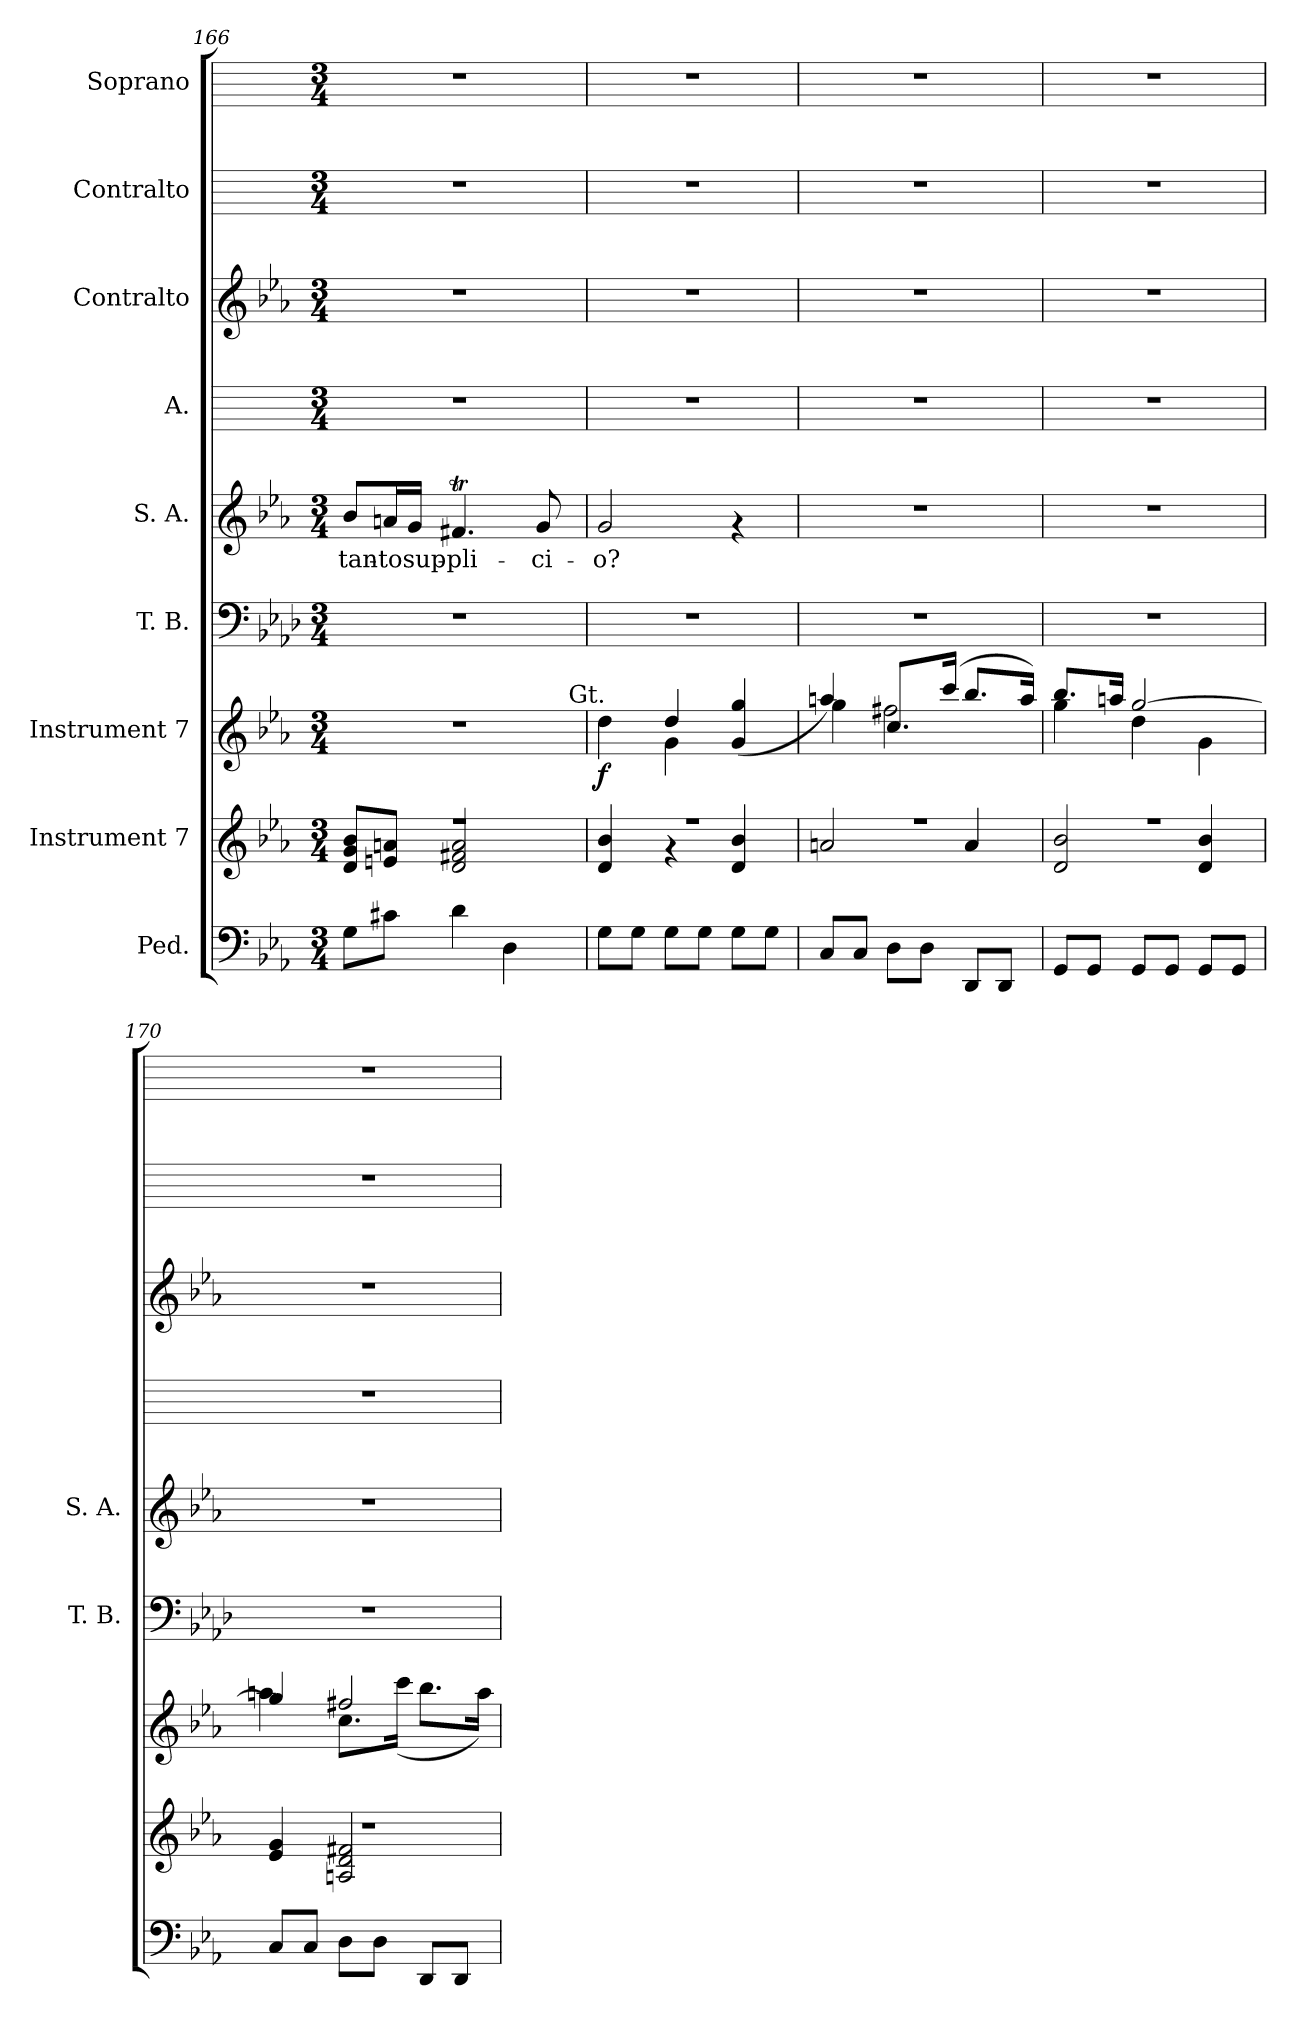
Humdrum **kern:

**kern	**kern	**kern	**dynam	**kern	**kern	**text	**kern	**kern	**kern	**kern
*part9	*part8	*part7	*part7	*part6	*part5	*part5	*part4	*part3	*part2	*part1
*staff9	*staff8	*staff7	*staff7	*staff6	*staff5	*staff5	*staff4	*staff3	*staff2	*staff1
*I"Ped.	*I"Instrument 7	*I"Instrument 7	*	*I"T.  B.	*I"S.  A.	*	*I"A.	*I"Contralto	*I"Contralto	*I"Soprano
*	*	*	*	*I'T.  B.	*I'S.  A.	*	*	*	*	*
!!LO:PB:g=z
*clefF4	*clefG2	*clefG2	*	*clefF4	*clefG2	*	*	*clefG2	*	*
*k[b-e-a-]	*k[b-e-a-]	*k[b-e-a-]	*	*k[b-e-a-d-]	*k[b-e-a-]	*	*k[]	*k[b-e-a-]	*k[]	*k[]
*E-:	*E-:	*E-:	*	*A-:	*E-:	*	*C:	*E-:	*C:	*C:
*M3/4	*M3/4	*M3/4	*	*M3/4	*M3/4	*	*M3/4	*M3/4	*M3/4	*M3/4
=166	=166	=166	=166	=166	=166	=166	=166	=166	=166	=166
*	*^	*	*	*	*	*	*	*	*	*
!	!	!	!	!	!	!	!LO:LY:b:cj	!	!	!	!
*	*	*	*^	*	*	*	*	*	*	*	*
8G\L	2.r	8g/ 8d/ 8b-/L	2.r	2ryy	.	2.r	8b-/L	tan-	2.r	2.r	2.r	2.r
!	!	!	!	!	!	!	!	!LO:LY:b:cj	!	!	!	!
8c#X\J	.	8an/ 8en/J	.	.	.	.	16an/	-to	.	.	.	.
!	!	!	!	!	!	!	!	!LO:LY:b:cj	!	!	!	!
.	.	.	.	.	.	.	16g/J	sup-	.	.	.	.
!	!	!	!	!	!	!	!	!LO:LY:b:cj	!	!	!	!
4d\	.	2a/ 2f#X/ 2d/	.	.	.	.	4.f#Xt/	-pli-	.	.	.	.
4D\	.	.	.	8ryy	.	.	.	.	.	.	.	.
!	!	!	!	!	!	!	!	!LO:LY:b:cj	!	!	!	!
.	.	.	.	16ryy	.	.	8g/	-ci-	.	.	.	.
.	.	.	.	64ryy	.	.	.	.	.	.	.	.
!	!	!	!	!LO:TX:a:t=Gt.	!	!	!	!	!	!	!	!
.	.	.	.	32.ryy	.	.	.	.	.	.	.	.
=167	=167	=167	=167	=167	=167	=167	=167	=167	=167	=167	=167	=167
!	!	!	!	!	!LO:DY:b	!	!	!LO:LY:b:cj	!	!	!	!
8G\L	2.r	4d/ 4b-/	4ryy	4dd\	f	2.r	2g/	-o?	2.r	2.r	2.r	2.r
8G\J	.	.	.	.	.	.	.	.	.	.	.	.
8G\L	.	4rf	4dd/	4g\	.	.	.	.	.	.	.	.
8G\J	.	.	.	.	.	.	.	.	.	.	.	.
8G\L	.	4d/ 4b-/	(<4g/ 4gg/	4ryy	.	.	4rf	.	.	.	.	.
8G\J	.	.	.	.	.	.	.	.	.	.	.	.
=168	=168	=168	=168	=168	=168	=168	=168	=168	=168	=168	=168	=168
8C/L	2.r	2an/	4aan/)	4gg\	.	2.r	2.r	.	2.r	2.r	2.r	2.r
8C/J	.	.	.	.	.	.	.	.	.	.	.	.
8D\L	.	.	8.cc/L	2ff#X\	.	.	.	.	.	.	.	.
8D\J	.	.	.	.	.	.	.	.	.	.	.	.
.	.	.	(<16ccc/J	.	.	.	.	.	.	.	.	.
8DD/L	.	4a/	8.bb-/L	.	.	.	.	.	.	.	.	.
8DD/J	.	.	.	.	.	.	.	.	.	.	.	.
.	.	.	16aa/J)	.	.	.	.	.	.	.	.	.
=169	=169	=169	=169	=169	=169	=169	=169	=169	=169	=169	=169	=169
8GG/L	2.r	2b-/ 2d/	8.bb-/L	4gg\	.	2.r	2.r	.	2.r	2.r	2.r	2.r
8GG/J	.	.	.	.	.	.	.	.	.	.	.	.
.	.	.	16aan/J	.	.	.	.	.	.	.	.	.
8GG/L	.	.	[>2gg/	4dd\	.	.	.	.	.	.	.	.
8GG/J	.	.	.	.	.	.	.	.	.	.	.	.
8GG/L	.	4b-/ 4d/	.	4g\	.	.	.	.	.	.	.	.
8GG/J	.	.	.	.	.	.	.	.	.	.	.	.
=170	=170	=170	=170	=170	=170	=170	=170	=170	=170	=170	=170	=170
8C/L	2.r	4e-/ 4g/	4gg/]	4aan\	.	2.r	2.r	.	2.r	2.r	2.r	2.r
8C/J	.	.	.	.	.	.	.	.	.	.	.	.
8D\L	.	2f#X/ 2An/ 2d/	2ff#X/	8.cc\L	.	.	.	.	.	.	.	.
8D\J	.	.	.	.	.	.	.	.	.	.	.	.
.	.	.	.	(<16ccc\J	.	.	.	.	.	.	.	.
8DD/L	.	.	.	8.bb-\L	.	.	.	.	.	.	.	.
8DD/J	.	.	.	.	.	.	.	.	.	.	.	.
.	.	.	.	16aa\J)	.	.	.	.	.	.	.	.
*	*v	*v	*	*	*	*	*	*	*	*	*	*
*	*	*v	*v	*	*	*	*	*	*	*	*
=	=	=	=	=	=	=	=	=	=	=
*-	*-	*-	*-	*-	*-	*-	*-	*-	*-	*-
